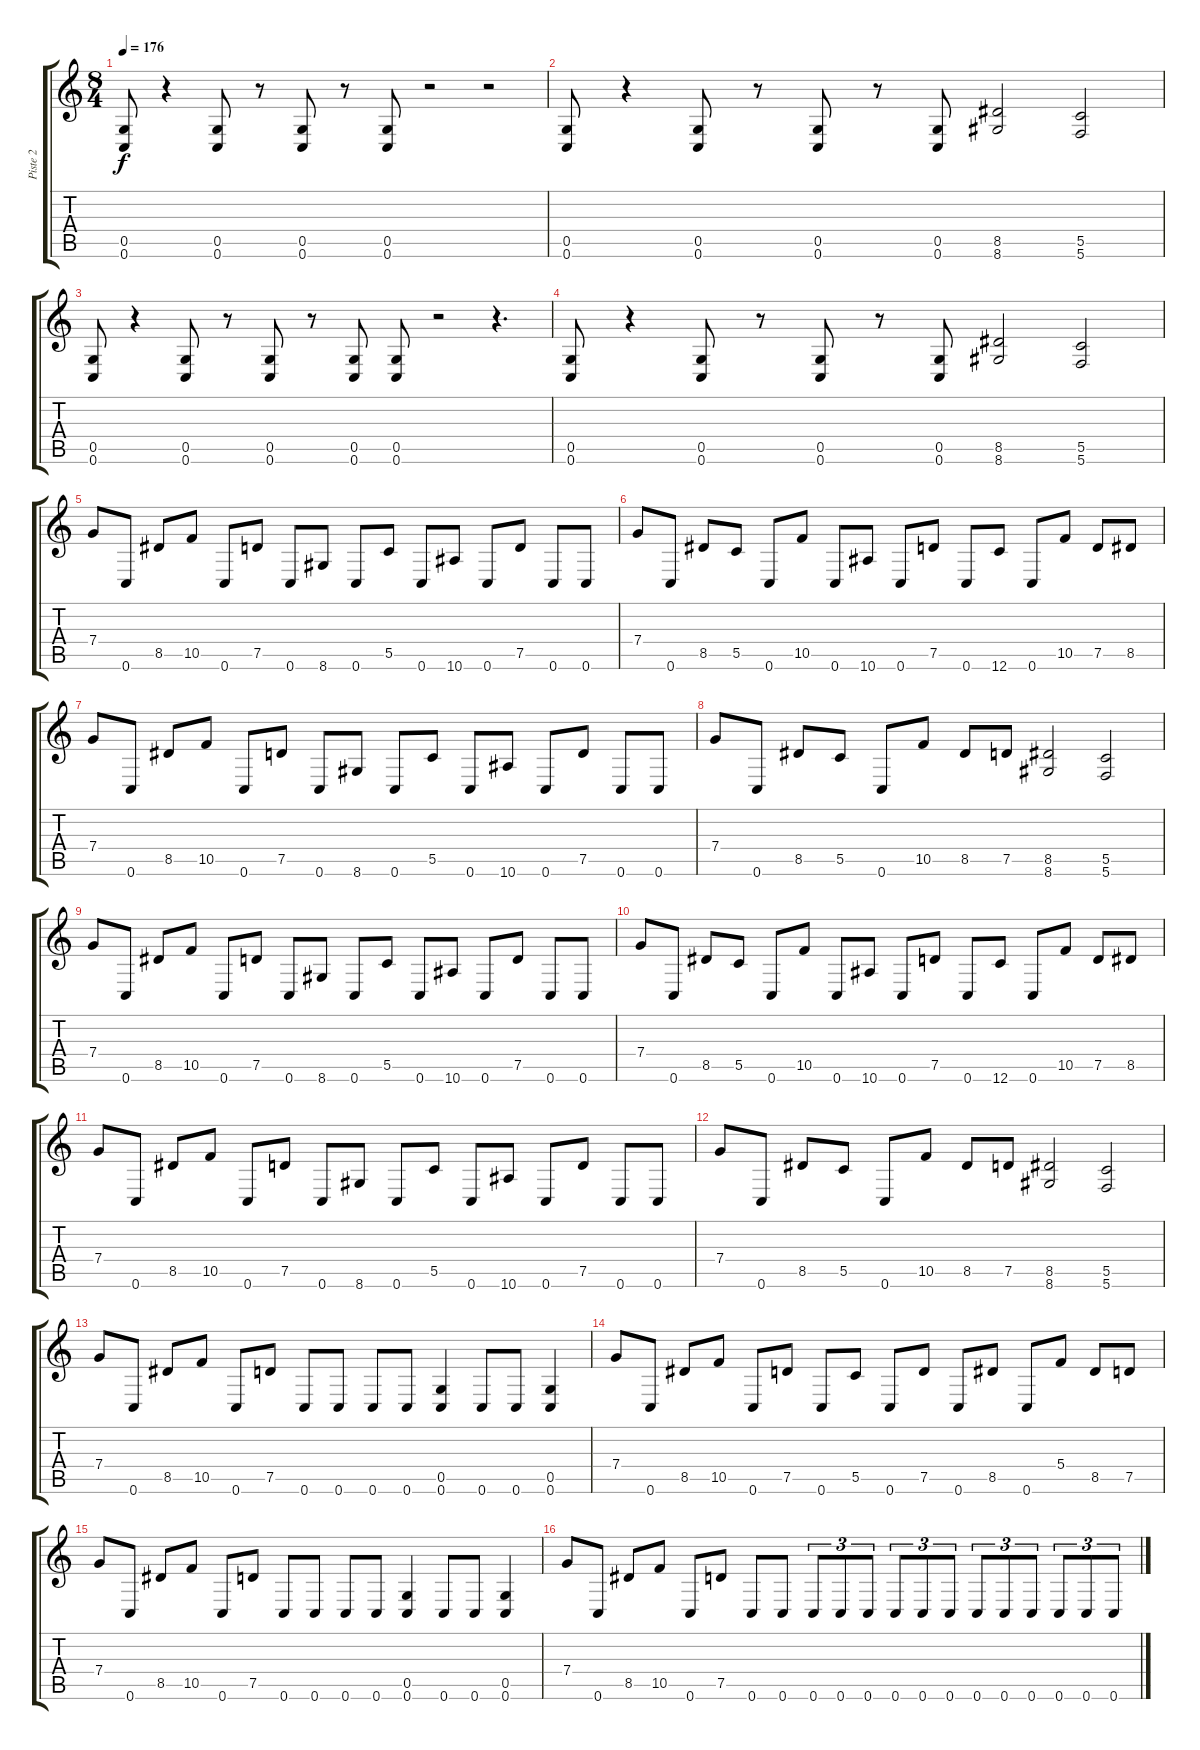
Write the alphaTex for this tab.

\track ("Piste 2" "Piste 2") {instrument distortionguitar}
\staff {score tabs}
\tuning (D4 A3 F3 C3 G2 C2) {hide}
\ts (8 4)
\tempo 176
\clef g2
\ks c
(0.5 0.6).8{dy f instrument distortionguitar} r.4 (0.5 0.6).8 r.8 (0.5 0.6).8 r.8 (0.5 0.6).8 r.2 r.2 |
(0.5 0.6).8 r.4 (0.5 0.6).8 r.8 (0.5 0.6).8 r.8 (0.5 0.6).8 (8.5 8.6).2 (5.5 5.6).2 |
(0.5 0.6).8 r.4 (0.5 0.6).8 r.8 (0.5 0.6).8 r.8 (0.5 0.6).8 (0.5 0.6).8 r.2 r.4{d} |
(0.5 0.6).8 r.4 (0.5 0.6).8 r.8 (0.5 0.6).8 r.8 (0.5 0.6).8 (8.5 8.6).2 (5.5 5.6).2 |
7.4.8 0.6.8 8.5.8 10.5.8 0.6.8 7.5.8 0.6.8 8.6.8 0.6.8 5.5.8 0.6.8 10.6.8 0.6.8 7.5.8 0.6.8 0.6.8 |
7.4.8 0.6.8 8.5.8 5.5.8 0.6.8 10.5.8 0.6.8 10.6.8 0.6.8 7.5.8 0.6.8 12.6.8 0.6.8 10.5.8 7.5.8 8.5.8 |
7.4.8 0.6.8 8.5.8 10.5.8 0.6.8 7.5.8 0.6.8 8.6.8 0.6.8 5.5.8 0.6.8 10.6.8 0.6.8 7.5.8 0.6.8 0.6.8 |
7.4.8 0.6.8 8.5.8 5.5.8 0.6.8 10.5.8 8.5.8 7.5.8 (8.5 8.6).2 (5.5 5.6).2 |
7.4.8 0.6.8 8.5.8 10.5.8 0.6.8 7.5.8 0.6.8 8.6.8 0.6.8 5.5.8 0.6.8 10.6.8 0.6.8 7.5.8 0.6.8 0.6.8 |
7.4.8 0.6.8 8.5.8 5.5.8 0.6.8 10.5.8 0.6.8 10.6.8 0.6.8 7.5.8 0.6.8 12.6.8 0.6.8 10.5.8 7.5.8 8.5.8 |
7.4.8 0.6.8 8.5.8 10.5.8 0.6.8 7.5.8 0.6.8 8.6.8 0.6.8 5.5.8 0.6.8 10.6.8 0.6.8 7.5.8 0.6.8 0.6.8 |
7.4.8 0.6.8 8.5.8 5.5.8 0.6.8 10.5.8 8.5.8 7.5.8 (8.5 8.6).2 (5.5 5.6).2 |
7.4.8 0.6.8 8.5.8 10.5.8 0.6.8 7.5.8 0.6.8 0.6.8 0.6.8 0.6.8 (0.5 0.6).4 0.6.8 0.6.8 (0.5 0.6).4 |
7.4.8 0.6.8 8.5.8 10.5.8 0.6.8 7.5.8 0.6.8 5.5.8 0.6.8 7.5.8 0.6.8 8.5.8 0.6.8 5.4.8 8.5.8 7.5.8 |
7.4.8 0.6.8 8.5.8 10.5.8 0.6.8 7.5.8 0.6.8 0.6.8 0.6.8 0.6.8 (0.5 0.6).4 0.6.8 0.6.8 (0.5 0.6).4 |
7.4.8 0.6.8 8.5.8 10.5.8 0.6.8 7.5.8 0.6.8 0.6.8 0.6.8{tu (3 2)} 0.6.8{tu (3 2)} 0.6.8{tu (3 2)} 0.6.8{tu (3 2)} 0.6.8{tu (3 2)} 0.6.8{tu (3 2)} 0.6.8{tu (3 2)} 0.6.8{tu (3 2)} 0.6.8{tu (3 2)} 0.6.8{tu (3 2)} 0.6.8{tu (3 2)} 0.6.8{tu (3 2)}
